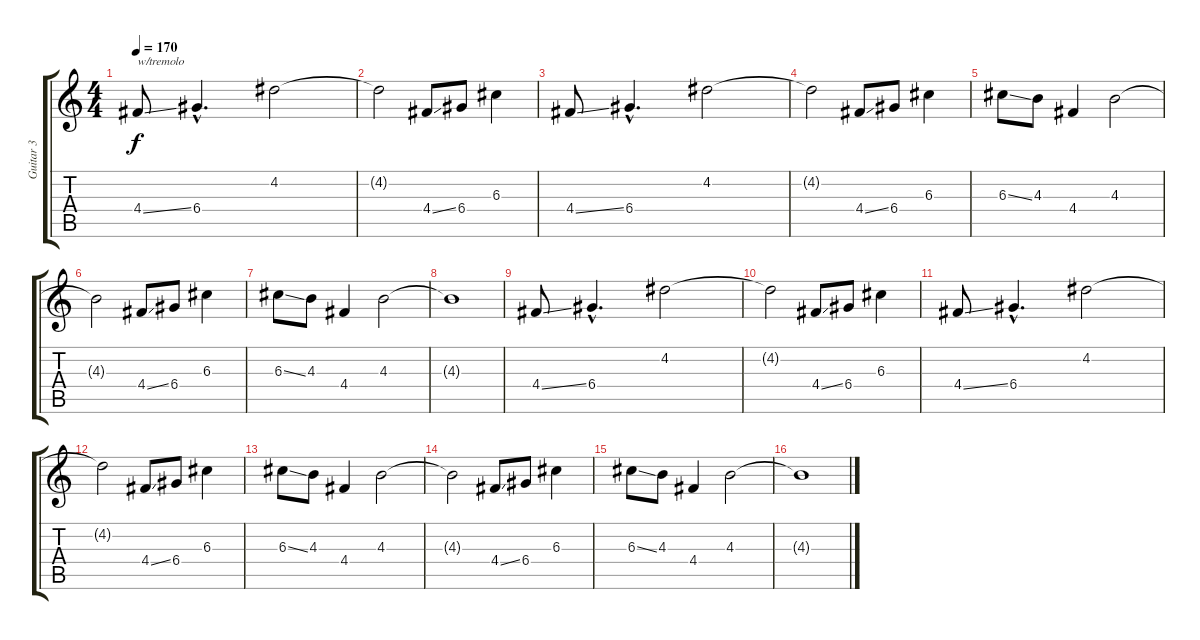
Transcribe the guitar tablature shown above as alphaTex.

\track ("Guitar 3" "Guitar 3") {instrument distortionguitar}
\staff {score tabs}
\tuning (E4 B3 G3 D3 A2 E2) {hide}
\ts (4 4)
\tempo 170
\clef g2
\ks c
4.4{ss}.8{txt "w/tremolo" dy f} 6.4{hac}.4{d} 4.2.2 |
4.2{t}.2 4.4{ss}.8 6.4.8 6.3.4 |
4.4{ss}.8 6.4{hac}.4{d} 4.2.2 |
4.2{t}.2 4.4{ss}.8 6.4.8 6.3.4 |
6.3{ss}.8 4.3.8 4.4.4 4.3.2 |
4.3{t}.2 4.4{ss}.8 6.4.8 6.3.4 |
6.3{ss}.8 4.3.8 4.4.4 4.3.2 |
4.3{t}.1 |
4.4{ss}.8 6.4{hac}.4{d} 4.2.2 |
4.2{t}.2 4.4{ss}.8 6.4.8 6.3.4 |
4.4{ss}.8 6.4{hac}.4{d} 4.2.2 |
4.2{t}.2 4.4{ss}.8 6.4.8 6.3.4 |
6.3{ss}.8 4.3.8 4.4.4 4.3.2 |
4.3{t}.2 4.4{ss}.8 6.4.8 6.3.4 |
6.3{ss}.8 4.3.8 4.4.4 4.3.2 |
4.3{t}.1
